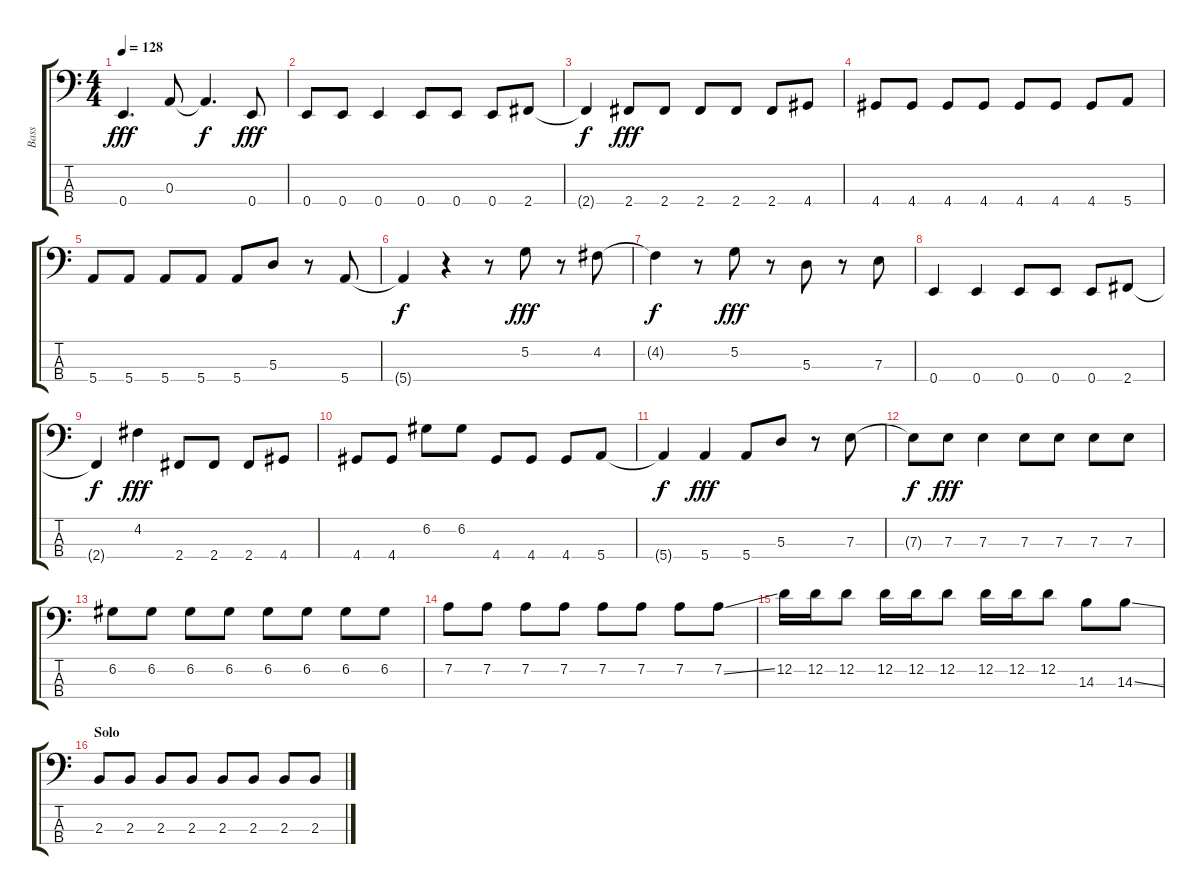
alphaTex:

\track ("Bass" "Bass") {instrument electricbassfinger}
\staff {score tabs}
\tuning (G2 D2 A1 E1) {hide}
\ts (4 4)
\tempo 128
\clef f4
\ks c
0.4.4{d dy fff} 0.3.8 0.3{t}.4{d dy f} 0.4.8{dy fff} |
0.4.8 0.4.8 0.4.4 0.4.8 0.4.8 0.4.8 2.4.8 |
2.4{t}.4{dy f} 2.4.8{dy fff} 2.4.8 2.4.8 2.4.8 2.4.8 4.4.8 |
4.4.8 4.4.8 4.4.8 4.4.8 4.4.8 4.4.8 4.4.8 5.4.8 |
5.4.8 5.4.8 5.4.8 5.4.8 5.4.8 5.3.8 r.8 5.4.8 |
5.4{t}.4{dy f} r.4 r.8 5.2.8{dy fff} r.8 4.2.8 |
4.2{t}.4{dy f} r.8 5.2.8{dy fff} r.8 5.3.8 r.8 7.3.8 |
0.4.4 0.4.4 0.4.8 0.4.8 0.4.8 2.4.8 |
2.4{t}.4{dy f} 4.2.4{dy fff} 2.4.8 2.4.8 2.4.8 4.4.8 |
4.4.8 4.4.8 6.2.8 6.2.8 4.4.8 4.4.8 4.4.8 5.4.8 |
5.4{t}.4{dy f} 5.4.4{dy fff} 5.4.8 5.3.8 r.8 7.3.8 |
7.3{t}.8{dy f} 7.3.8{dy fff} 7.3.4 7.3.8 7.3.8 7.3.8 7.3.8 |
6.2.8 6.2.8 6.2.8 6.2.8 6.2.8 6.2.8 6.2.8 6.2.8 |
7.2.8 7.2.8 7.2.8 7.2.8 7.2.8 7.2.8 7.2.8 7.2{ss}.8 |
12.2.16 12.2.16 12.2.8 12.2.16 12.2.16 12.2.8 12.2.16 12.2.16 12.2.8 14.3.8 14.3{ss}.8 |
\section ("" "Solo")
2.3.8 2.3.8 2.3.8 2.3.8 2.3.8 2.3.8 2.3.8 2.3.8
